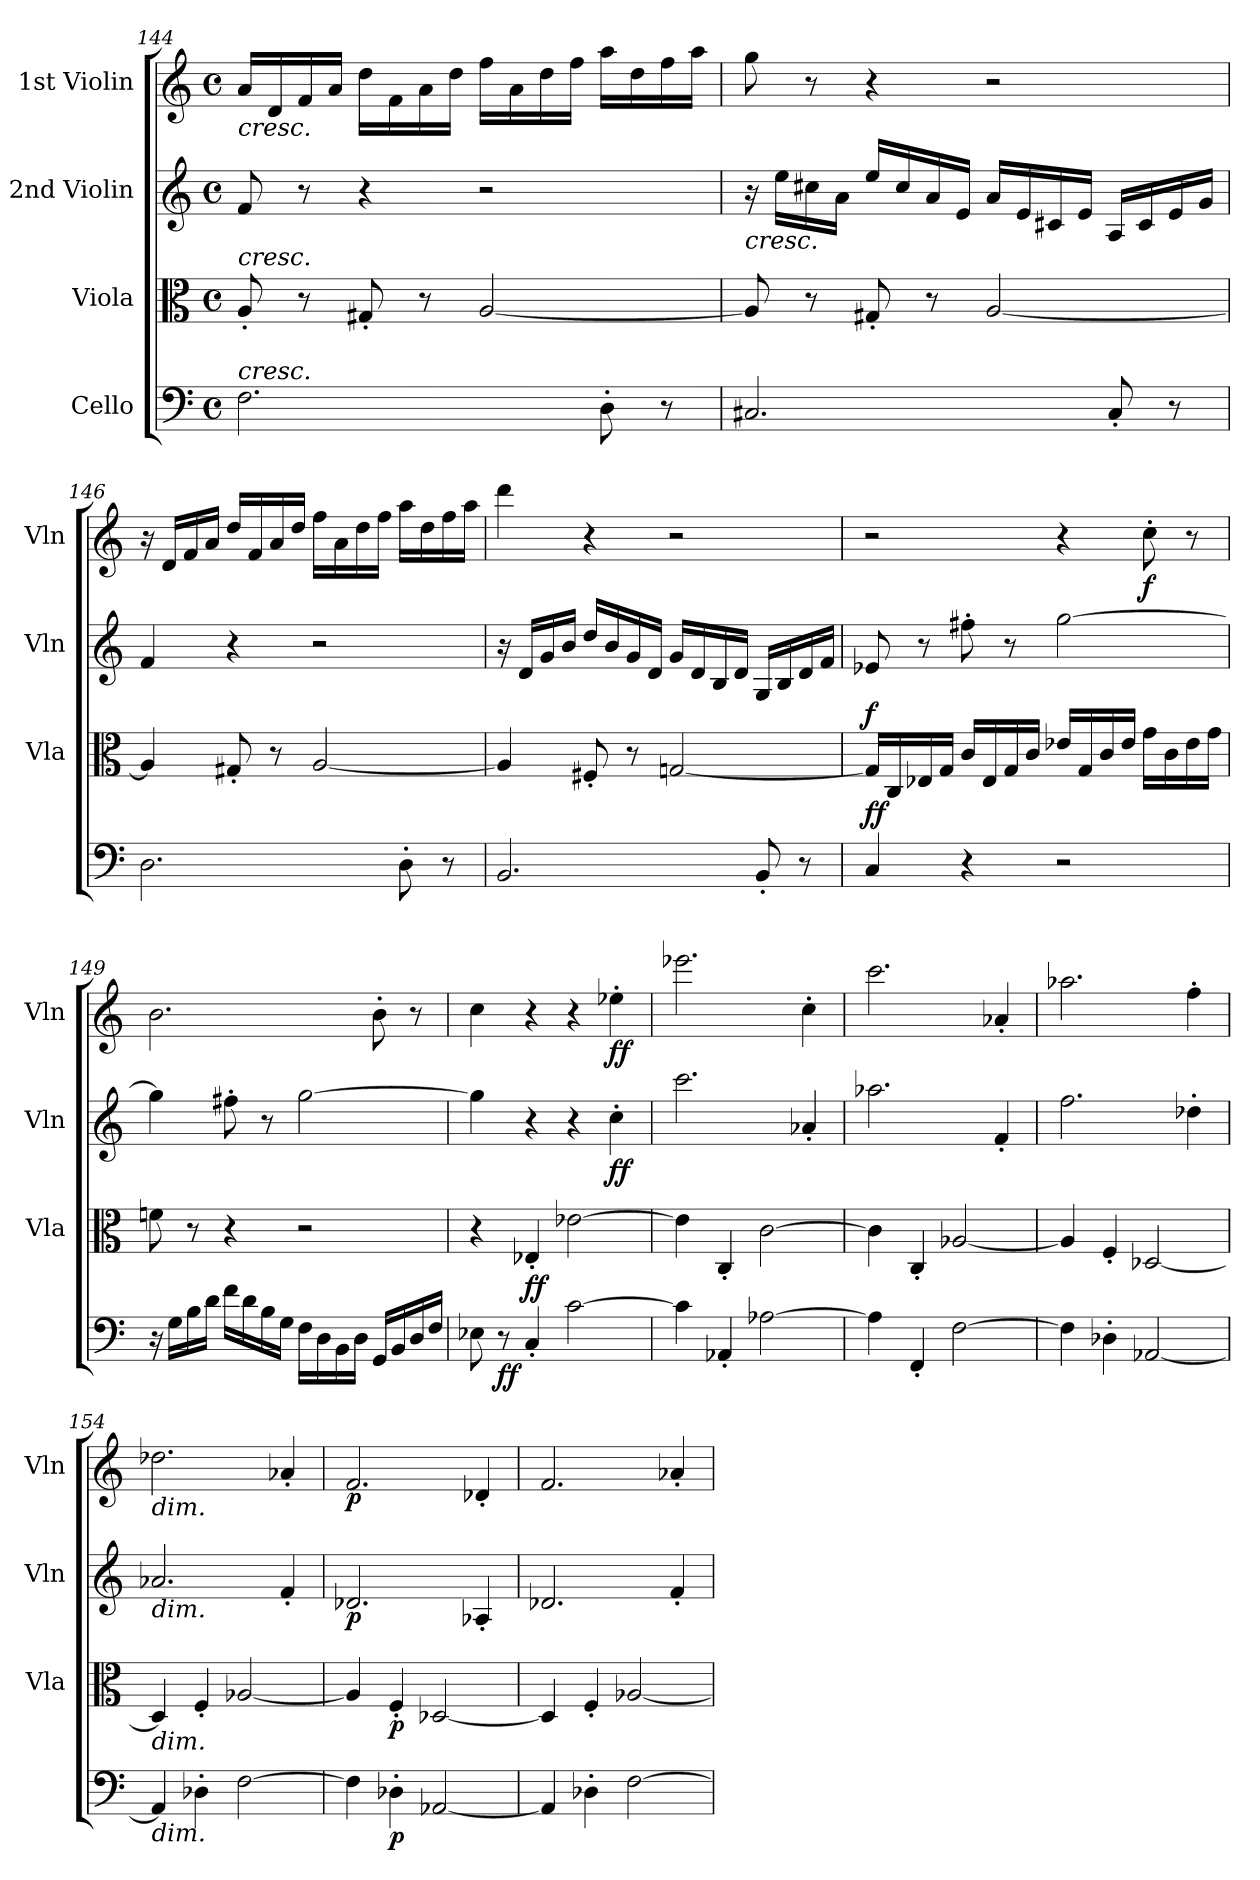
**kern	**dynam	**kern	**dynam	**kern	**dynam	**kern	**dynam
*part4	*part4	*part3	*part3	*part2	*part2	*part1	*part1
*staff4	*staff4	*staff3	*staff3	*staff2	*staff2	*staff1	*staff1
*I"Cello	*	*I"Viola	*	*I"2nd Violin	*	*I"1st Violin	*
*	*	*I'Vla	*	*I'Vln	*	*I'Vln	*
*clefF4	*	*clefC3	*	*clefG2	*	*clefG2	*
*k[]	*	*k[]	*	*k[]	*	*k[]	*
*M4/4	*	*M4/4	*	*M4/4	*	*M4/4	*
*met(c)	*	*met(c)	*	*met(c)	*	*met(c)	*
=144	=144	=144	=144	=144	=144	=144	=144
!	!	!	!	!	!	!LO:TX:b:i:t=cresc.	!
!	!	!LO:TX:a:i:t=cresc.	!	!	!	!	!
!LO:TX:a:i:t=cresc.	!	!	!	!	!	!	!
2.F\	.	8A'/	.	8f/	.	16a/LL	.
.	.	.	.	.	.	16d/	.
.	.	8r	.	8r	.	16f/	.
.	.	.	.	.	.	16a/JJ	.
.	.	8G#X'/	.	4r	.	16dd\LL	.
.	.	.	.	.	.	16f\	.
.	.	8r	.	.	.	16a\	.
.	.	.	.	.	.	16dd\JJ	.
.	.	[2A/	.	2r	.	16ff\LL	.
.	.	.	.	.	.	16a\	.
.	.	.	.	.	.	16dd\	.
.	.	.	.	.	.	16ff\JJ	.
8D'\	.	.	.	.	.	16aa\LL	.
.	.	.	.	.	.	16dd\	.
8r	.	.	.	.	.	16ff\	.
.	.	.	.	.	.	16aa\JJ	.
=145	=145	=145	=145	=145	=145	=145	=145
!	!	!	!	!LO:TX:b:i:t=cresc.	!	!	!
2.C#X/	.	8A/]	.	16r	.	8gg\	.
.	.	.	.	16ee\LL	.	.	.
.	.	8r	.	16cc#X\	.	8r	.
.	.	.	.	16a\JJ	.	.	.
.	.	8G#X'/	.	16ee/LL	.	4r	.
.	.	.	.	16cc#/	.	.	.
.	.	8r	.	16a/	.	.	.
.	.	.	.	16e/JJ	.	.	.
.	.	[2A/	.	16a/LL	.	2r	.
.	.	.	.	16e/	.	.	.
.	.	.	.	16c#X/	.	.	.
.	.	.	.	16e/JJ	.	.	.
8C#'/	.	.	.	16A/LL	.	.	.
.	.	.	.	16c#/	.	.	.
8r	.	.	.	16e/	.	.	.
.	.	.	.	16g/JJ	.	.	.
=146	=146	=146	=146	=146	=146	=146	=146
2.D\	.	4A/]	.	4f/	.	16r	.
.	.	.	.	.	.	16d/LL	.
.	.	.	.	.	.	16f/	.
.	.	.	.	.	.	16a/JJ	.
.	.	8G#X'/	.	4r	.	16dd/LL	.
.	.	.	.	.	.	16f/	.
.	.	8r	.	.	.	16a/	.
.	.	.	.	.	.	16dd/JJ	.
.	.	[2A/	.	2r	.	16ff\LL	.
.	.	.	.	.	.	16a\	.
.	.	.	.	.	.	16dd\	.
.	.	.	.	.	.	16ff\JJ	.
8D'\	.	.	.	.	.	16aa\LL	.
.	.	.	.	.	.	16dd\	.
8r	.	.	.	.	.	16ff\	.
.	.	.	.	.	.	16aa\JJ	.
=147	=147	=147	=147	=147	=147	=147	=147
2.BB/	.	4A/]	.	16r	.	4ddd\	.
.	.	.	.	16d/LL	.	.	.
.	.	.	.	16g/	.	.	.
.	.	.	.	16b/JJ	.	.	.
.	.	8F#X'/	.	16dd/LL	.	4r	.
.	.	.	.	16b/	.	.	.
.	.	8r	.	16g/	.	.	.
.	.	.	.	16d/JJ	.	.	.
.	.	[2Gn/	.	16g/LL	.	2r	.
.	.	.	.	16d/	.	.	.
.	.	.	.	16B/	.	.	.
.	.	.	.	16d/JJ	.	.	.
8BB'/	.	.	.	16G/LL	.	.	.
.	.	.	.	16B/	.	.	.
8r	.	.	.	16d/	.	.	.
.	.	.	.	16f/JJ	.	.	.
=148	=148	=148	=148	=148	=148	=148	=148
!	!LO:DY:b	!	!	!	!	!	!
!	!LO:DY:n=1:a	!	!LO:DY:a	!	!	!	!
4C/	f f	16G/LL]	f	8e-X/	.	2r	.
.	.	16C/	.	.	.	.	.
.	.	16E-X/	.	8r	.	.	.
.	.	16G/JJ	.	.	.	.	.
4r	.	16c/LL	.	8ff#X'\	.	.	.
.	.	16E-/	.	.	.	.	.
.	.	16G/	.	8r	.	.	.
.	.	16c/JJ	.	.	.	.	.
2r	.	16e-X/LL	.	[2gg\	.	4r	.
.	.	16G/	.	.	.	.	.
.	.	16c/	.	.	.	.	.
.	.	16e-/JJ	.	.	.	.	.
!	!	!	!	!	!	!	!LO:DY:b
.	.	16g\LL	.	.	.	8cc'\	f
.	.	16c\	.	.	.	.	.
.	.	16e-\	.	.	.	8r	.
.	.	16g\JJ	.	.	.	.	.
=149	=149	=149	=149	=149	=149	=149	=149
16r	.	8fn\	.	4gg\]	.	2.b\	.
16G\LL	.	.	.	.	.	.	.
16B\	.	8r	.	.	.	.	.
16d\JJ	.	.	.	.	.	.	.
16f\LL	.	4r	.	8ff#X'\	.	.	.
16d\	.	.	.	.	.	.	.
16B\	.	.	.	8r	.	.	.
16G\JJ	.	.	.	.	.	.	.
16F\LL	.	2r	.	[2gg\	.	.	.
16D\	.	.	.	.	.	.	.
16BB\	.	.	.	.	.	.	.
16D\JJ	.	.	.	.	.	.	.
16GG/LL	.	.	.	.	.	8b'\	.
16BB/	.	.	.	.	.	.	.
16D/	.	.	.	.	.	8r	.
16F/JJ	.	.	.	.	.	.	.
=150	=150	=150	=150	=150	=150	=150	=150
8E-X\	.	4r	.	4gg\]	.	4cc\	.
!	!LO:DY:b	!	!	!	!	!	!
8r	ff	.	.	.	.	.	.
!	!LO:DY:a	!	!	!	!	!	!
4C'/	ff	4E-X'/	.	4r	.	4r	.
[2c\	.	[2e-X\	.	4r	.	4r	.
!	!	!	!	!	!LO:DY:b	!	!LO:DY:b
.	.	.	.	4cc'\	ff	4ee-X'\	ff
=151	=151	=151	=151	=151	=151	=151	=151
4c\]	.	4e-\]	.	2.ccc\	.	2.eee-X\	.
4AA-X'/	.	4C'/	.	.	.	.	.
[2A-X\	.	[2c\	.	.	.	.	.
.	.	.	.	4a-X'/	.	4cc'\	.
=152	=152	=152	=152	=152	=152	=152	=152
4A-\]	.	4c\]	.	2.aa-X\	.	2.ccc\	.
4FF'/	.	4C'/	.	.	.	.	.
[2F\	.	[2A-X/	.	.	.	.	.
.	.	.	.	4f'/	.	4a-X'/	.
=153	=153	=153	=153	=153	=153	=153	=153
4F\]	.	4A-/]	.	2.ff\	.	2.aa-X\	.
4D-X'\	.	4F'/	.	.	.	.	.
[2AA-X/	.	[2D-X/	.	.	.	.	.
.	.	.	.	4dd-X'\	.	4ff'\	.
=154	=154	=154	=154	=154	=154	=154	=154
!	!	!	!	!	!	!LO:TX:b:i:t=dim.	!
!	!	!	!	!LO:TX:b:i:t=dim.	!	!	!
!	!	!LO:TX:b:i:t=dim.	!	!	!	!	!
!LO:TX:b:i:t=dim.	!	!	!	!	!	!	!
4AA-/]	.	4D-/]	.	2.a-X/	.	2.dd-X\	.
4D-X'\	.	4F'/	.	.	.	.	.
[2F\	.	[2A-X/	.	.	.	.	.
.	.	.	.	4f'/	.	4a-X'/	.
=155	=155	=155	=155	=155	=155	=155	=155
!	!	!	!	!	!LO:DY:b	!	!LO:DY:b
4F\]	.	4A-/]	.	2.d-X/	p	2.f/	p
!	!LO:DY:b	!	!LO:DY:b	!	!	!	!
4D-X'\	p	4F'/	p	.	.	.	.
[2AA-X/	.	[2D-X/	.	.	.	.	.
.	.	.	.	4A-X'/	.	4d-X'/	.
=156	=156	=156	=156	=156	=156	=156	=156
4AA-/]	.	4D-/]	.	2.d-X/	.	2.f/	.
4D-X'\	.	4F'/	.	.	.	.	.
[2F\	.	[2A-X/	.	.	.	.	.
.	.	.	.	4f'/	.	4a-X'/	.
=	=	=	=	=	=	=	=
*-	*-	*-	*-	*-	*-	*-	*-
